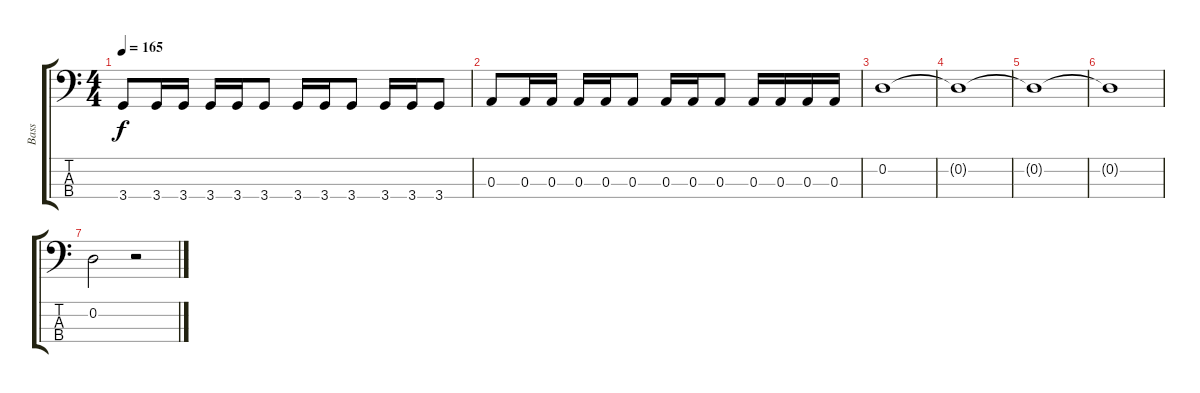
\track ("Bass" "Bass") {instrument electricbassfinger}
\staff {score tabs}
\tuning (G2 D2 A1 E1) {hide}
\ts (4 4)
\tempo 165
\clef f4
\ks c
3.4.8{dy f} 3.4.16 3.4.16 3.4.16 3.4.16 3.4.8 3.4.16 3.4.16 3.4.8 3.4.16 3.4.16 3.4.8 |
0.3.8 0.3.16 0.3.16 0.3.16 0.3.16 0.3.8 0.3.16 0.3.16 0.3.8 0.3.16 0.3.16 0.3.16 0.3.16 |
0.2.1 |
0.2{t}.1 |
0.2{t}.1 |
0.2{t}.1 |
0.2.2 r.2
